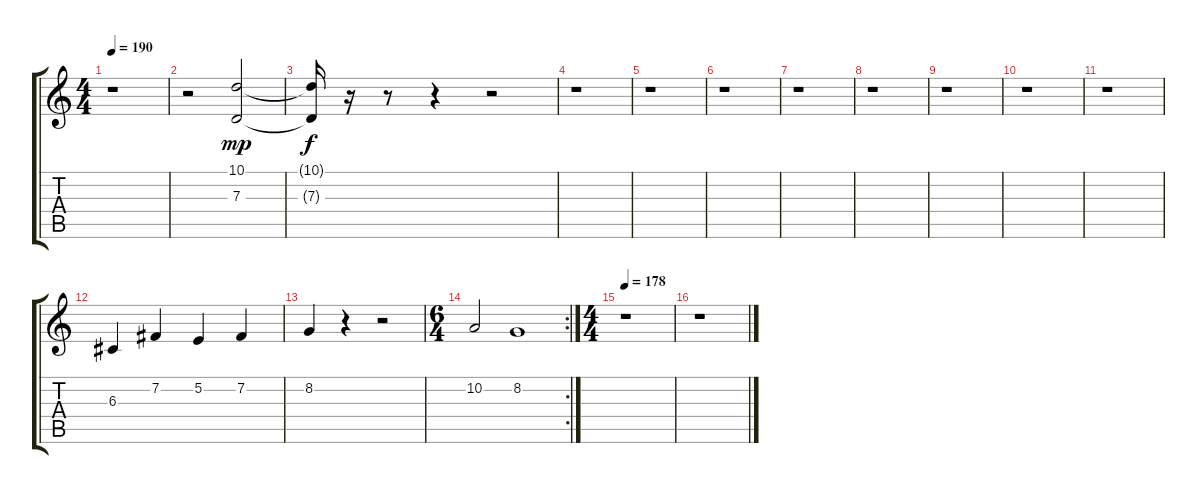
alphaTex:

\track "" {instrument churchorgan}
\staff {score tabs}
\tuning (E4 B3 G3 D3 A2 C2) {hide}
\ts (4 4)
\tempo 190
\clef g2
\ks c
r.1{dy mp} |
r.2 (10.1 7.3).2 |
(10.1{t} 7.3{t}).16{dy f} r.16 r.8 r.4 r.2 |
r.1 |
r.1 |
r.1 |
r.1 |
r.1 |
r.1 |
r.1 |
r.1 |
6.3.4 7.2.4 5.2.4 7.2.4 |
8.2.4 r.4 r.2 |
\rc 2
\ts (6 4)
10.2.2 8.2.1 |
\ts (4 4)
\tempo 178
r.1 |
r.1
